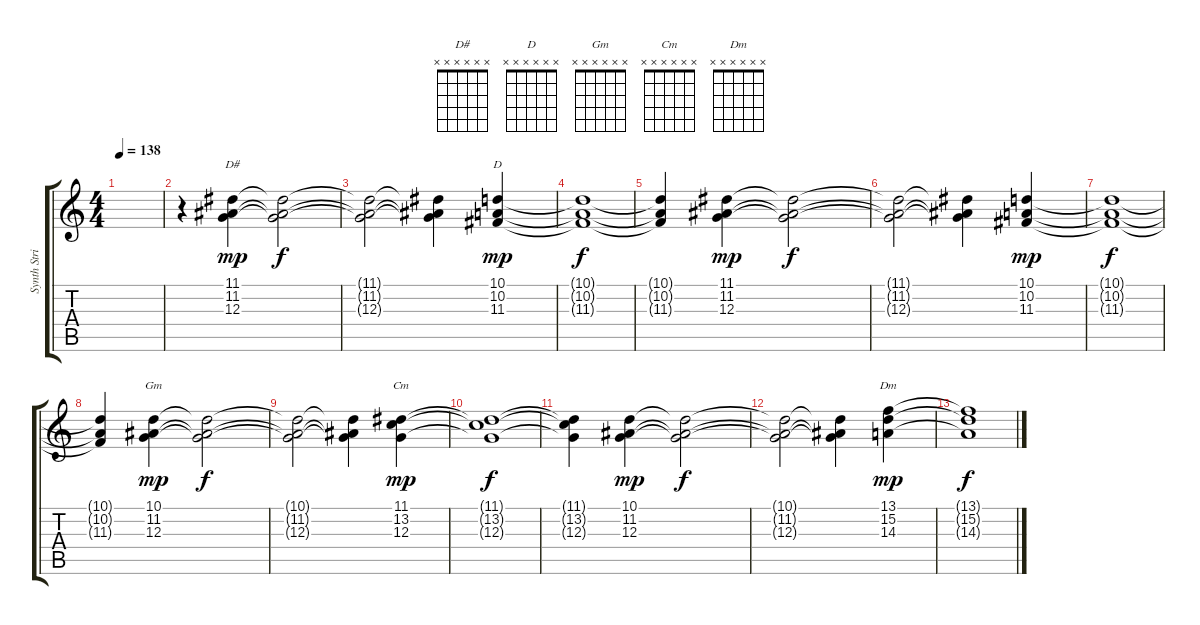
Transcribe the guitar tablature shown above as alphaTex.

\track ("Synth Strings" "Synth Stri") {instrument synthstrings2}
\staff {score tabs}
\tuning (E4 B3 G3 D3 A2 E2) {hide}
\chord ("D#" x x x x x x)
\chord ("D" x x x x x x)
\chord ("Gm" x x x x x x)
\chord ("Cm" x x x x x x)
\chord ("Dm" x x x x x x)
\ts (4 4)
\tempo 138
\clef g2
\ks c
|
r.4 (11.1 11.2 12.3).4{ch "D#" dy mp} (11.1{t} 11.2{t} 12.3{t}).2{dy f} |
(11.1{t} 11.2{t} 12.3{t}).2 (11.1{t} 11.2{t} 12.3{t}).4 (10.1 10.2 11.3).4{ch "D" dy mp} |
(10.1{t} 10.2{t} 11.3{t}).1{dy f} |
(10.1{t} 10.2{t} 11.3{t}).4 (11.1 11.2 12.3).4{dy mp} (11.1{t} 11.2{t} 12.3{t}).2{dy f} |
(11.1{t} 11.2{t} 12.3{t}).2 (11.1{t} 11.2{t} 12.3{t}).4 (10.1 10.2 11.3).4{dy mp} |
(10.1{t} 10.2{t} 11.3{t}).1{dy f} |
(10.1{t} 10.2{t} 11.3{t}).4 (10.1 11.2 12.3).4{ch "Gm" dy mp} (10.1{t} 11.2{t} 12.3{t}).2{dy f} |
(10.1{t} 11.2{t} 12.3{t}).2 (10.1{t} 11.2{t} 12.3{t}).4 (11.1 13.2 12.3).4{ch "Cm" dy mp} |
(11.1{t} 13.2{t} 12.3{t}).1{dy f} |
(11.1{t} 13.2{t} 12.3{t}).4 (10.1 11.2 12.3).4{dy mp} (10.1{t} 11.2{t} 12.3{t}).2{dy f} |
(10.1{t} 11.2{t} 12.3{t}).2 (10.1{t} 11.2{t} 12.3{t}).4 (13.1 15.2 14.3).4{ch "Dm" dy mp} |
(13.1{t} 15.2{t} 14.3{t}).1{dy f}
